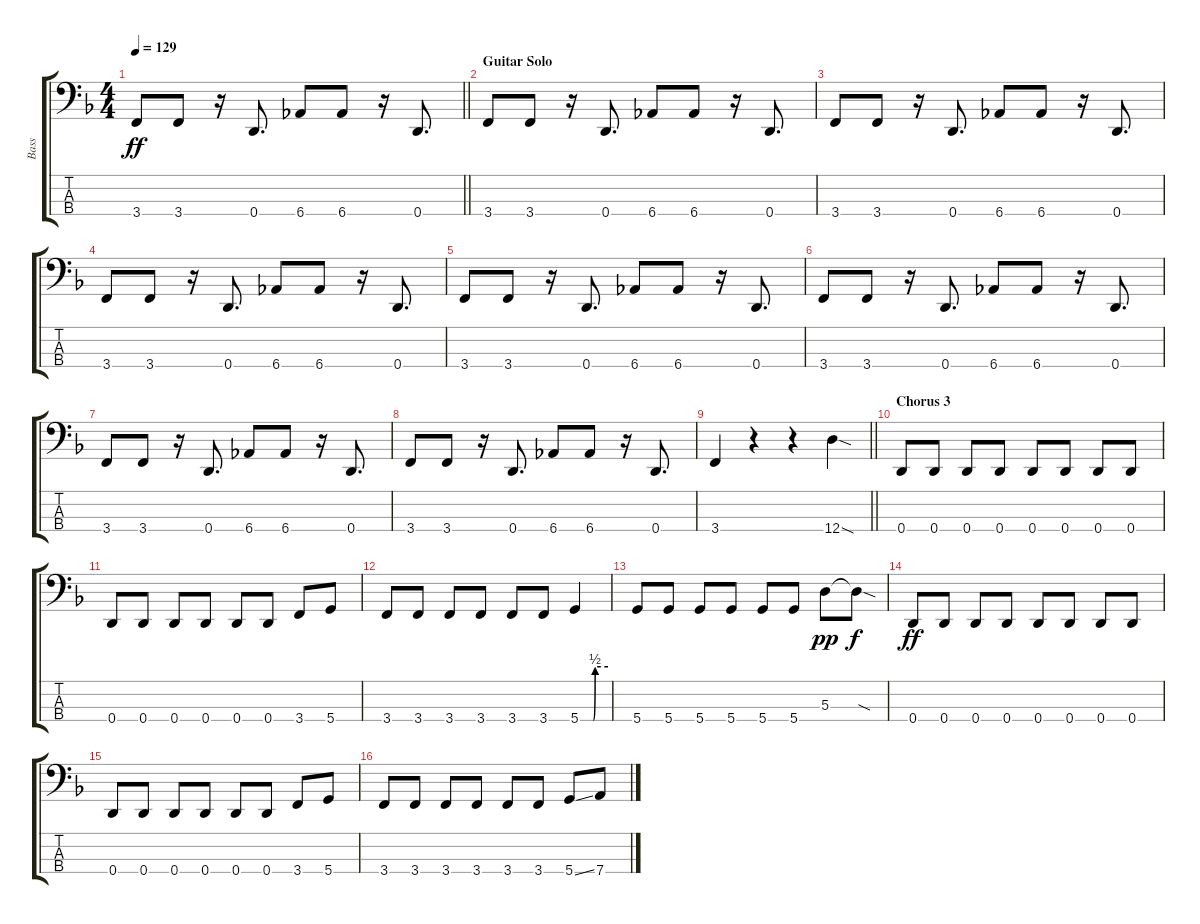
\track ("Bass" "Bass") {instrument electricbassfinger}
\staff {score tabs}
\tuning (G2 D2 A1 D1) {hide}
\ts (4 4)
\tempo 129
\clef f4
\barLineRight lightlight
\ks dminor
3.4.8{dy ff} 3.4.8 r.16 0.4.8{d} 6.4.8 6.4.8 r.16 0.4.8{d} |
\section ("" "Guitar Solo")
3.4.8 3.4.8 r.16 0.4.8{d} 6.4.8 6.4.8 r.16 0.4.8{d} |
3.4.8 3.4.8 r.16 0.4.8{d} 6.4.8 6.4.8 r.16 0.4.8{d} |
3.4.8 3.4.8 r.16 0.4.8{d} 6.4.8 6.4.8 r.16 0.4.8{d} |
3.4.8 3.4.8 r.16 0.4.8{d} 6.4.8 6.4.8 r.16 0.4.8{d} |
3.4.8 3.4.8 r.16 0.4.8{d} 6.4.8 6.4.8 r.16 0.4.8{d} |
3.4.8 3.4.8 r.16 0.4.8{d} 6.4.8 6.4.8 r.16 0.4.8{d} |
3.4.8 3.4.8 r.16 0.4.8{d} 6.4.8 6.4.8 r.16 0.4.8{d} |
\barLineRight lightlight
3.4.4 r.4 r.4 12.4{sod}.4 |
\section ("" "Chorus 3")
0.4.8 0.4.8 0.4.8 0.4.8 0.4.8 0.4.8 0.4.8 0.4.8 |
0.4.8 0.4.8 0.4.8 0.4.8 0.4.8 0.4.8 3.4.8 5.4.8 |
3.4.8 3.4.8 3.4.8 3.4.8 3.4.8 3.4.8 5.4{be (custom 0 0 28 0 32 2 60 2)}.4 |
5.4.8 5.4.8 5.4.8 5.4.8 5.4.8 5.4.8 5.3.8{dy pp} 5.3{sod t}.8{dy f} |
0.4.8{dy ff} 0.4.8 0.4.8 0.4.8 0.4.8 0.4.8 0.4.8 0.4.8 |
0.4.8 0.4.8 0.4.8 0.4.8 0.4.8 0.4.8 3.4.8 5.4.8 |
3.4.8 3.4.8 3.4.8 3.4.8 3.4.8 3.4.8 5.4{ss}.8 7.4.8
